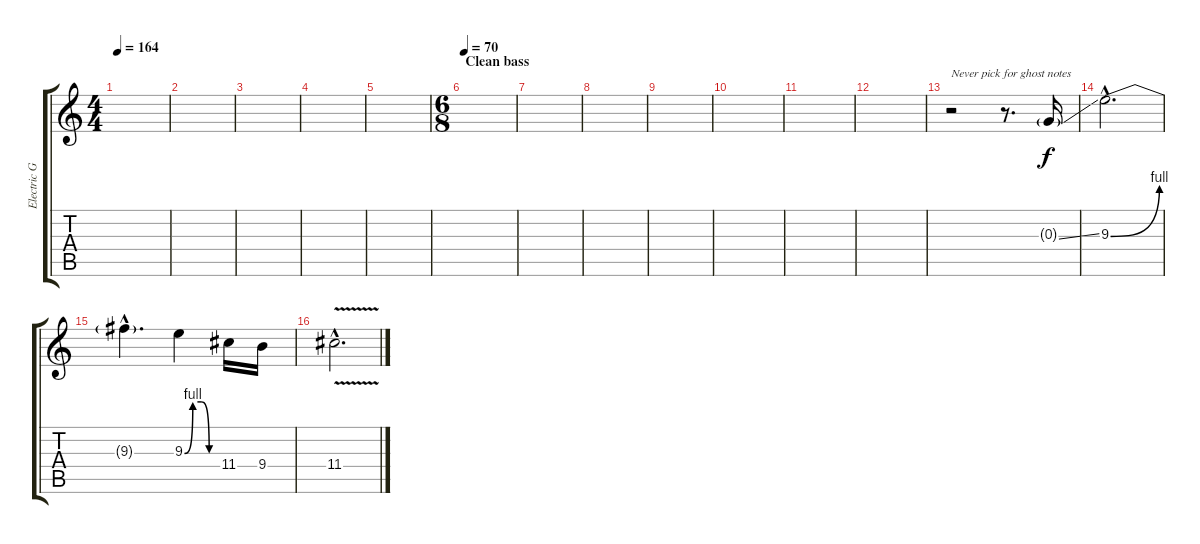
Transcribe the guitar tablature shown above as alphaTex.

\track ("Electric Guitar 2 (Kirk Hammett)" "Electric G") {instrument overdrivenguitar}
\staff {score tabs}
\tuning (E4 B3 G3 D3 A2 E2) {hide}
\ts (4 4)
\tempo 164
\clef g2
\ks c
|
|
|
|
|
\ts (6 8)
\section ("" "Clean bass")
\tempo 70
|
|
|
|
|
|
|
r.2{txt "Never pick for ghost notes"} r.8{d} 0.3{ss g}.16 |
9.3{be (bend 0 0 60 4) hac}.2{d dy f} |
9.3{hac t}.4{d} 9.3{be (custom 0 0 15 4 30 4 45 0 60 0)}.4 11.4.16 9.4.16 |
11.4{v hac}.2{d}
